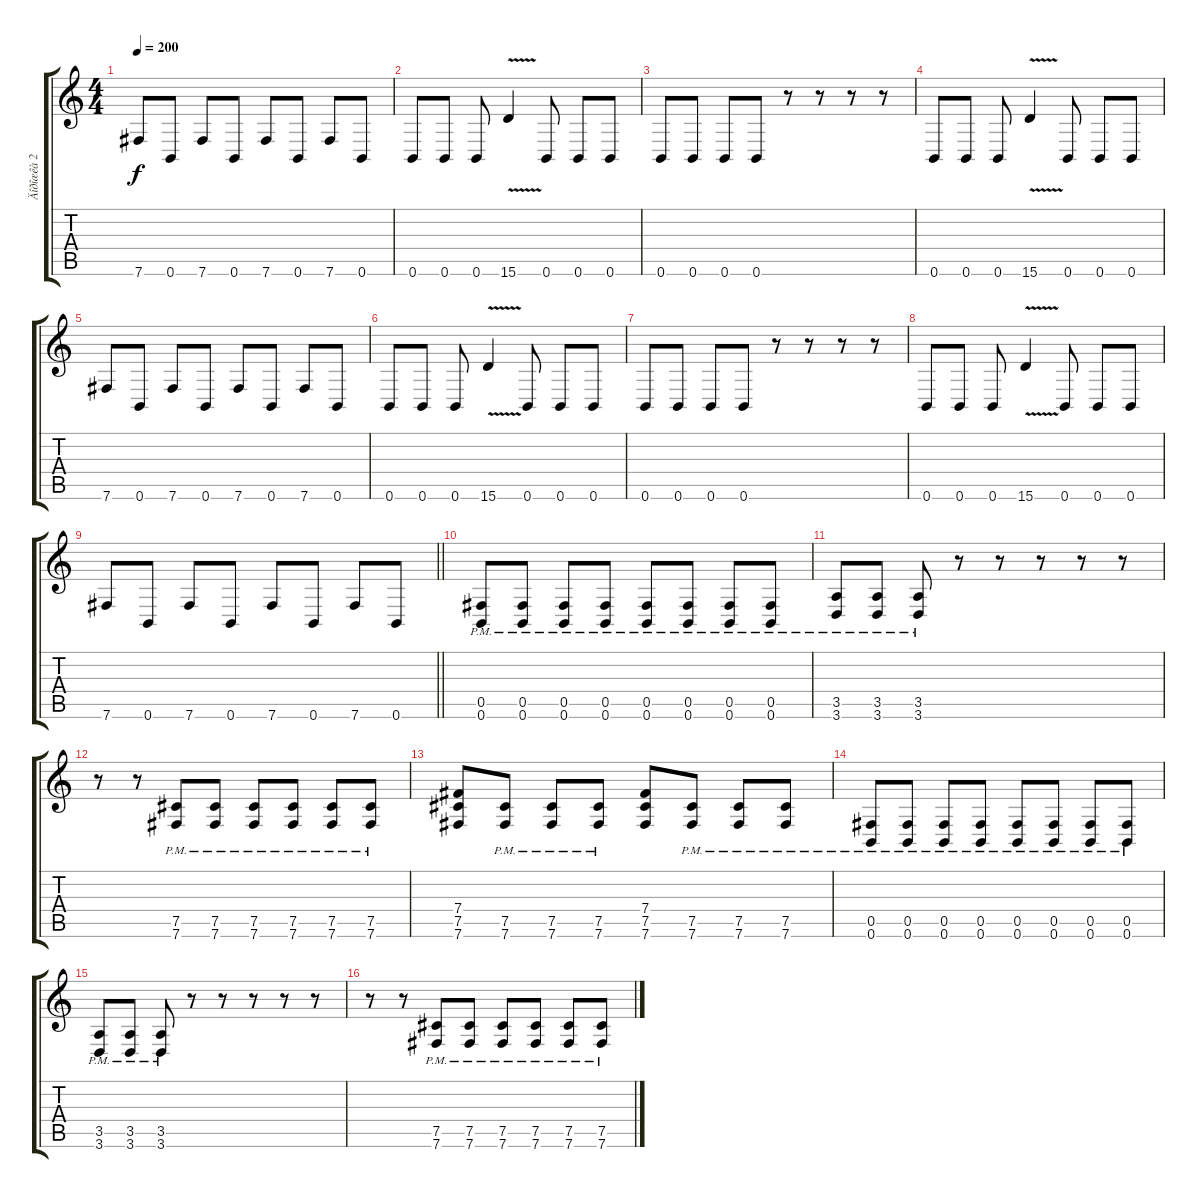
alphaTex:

\track ("Äîðîæêà 2" "Äîðîæêà 2") {instrument distortionguitar}
\staff {score tabs}
\tuning (Db4 Ab3 E3 B2 Gb2 B1) {hide}
\ts (4 4)
\tempo 200
\clef g2
\ks c
7.6.8{dy f} 0.6.8 7.6.8 0.6.8 7.6.8 0.6.8 7.6.8 0.6.8 |
0.6.8 0.6.8 0.6.8 15.6{v}.4 0.6.8 0.6.8 0.6.8 |
0.6.8 0.6.8 0.6.8 0.6.8 r.8 r.8 r.8 r.8 |
0.6.8 0.6.8 0.6.8 15.6{v}.4 0.6.8 0.6.8 0.6.8 |
7.6.8 0.6.8 7.6.8 0.6.8 7.6.8 0.6.8 7.6.8 0.6.8 |
0.6.8 0.6.8 0.6.8 15.6{v}.4 0.6.8 0.6.8 0.6.8 |
0.6.8 0.6.8 0.6.8 0.6.8 r.8 r.8 r.8 r.8 |
0.6.8 0.6.8 0.6.8 15.6{v}.4 0.6.8 0.6.8 0.6.8 |
\barLineRight lightlight
7.6.8 0.6.8 7.6.8 0.6.8 7.6.8 0.6.8 7.6.8 0.6.8 |
(0.5{pm} 0.6{pm}).8 (0.5{pm} 0.6{pm}).8 (0.5{pm} 0.6{pm}).8 (0.5{pm} 0.6{pm}).8 (0.5{pm} 0.6{pm}).8 (0.5{pm} 0.6{pm}).8 (0.5{pm} 0.6{pm}).8 (0.5{pm} 0.6{pm}).8 |
(3.5{pm} 3.6{pm}).8 (3.5{pm} 3.6{pm}).8 (3.5{pm} 3.6{pm}).8 r.8 r.8 r.8 r.8 r.8 |
r.8 r.8 (7.5{pm} 7.6{pm}).8 (7.5{pm} 7.6{pm}).8 (7.5{pm} 7.6{pm}).8 (7.5{pm} 7.6{pm}).8 (7.5{pm} 7.6{pm}).8 (7.5{pm} 7.6{pm}).8 |
(7.4 7.5 7.6).8 (7.5{pm} 7.6{pm}).8 (7.5{pm} 7.6{pm}).8 (7.5{pm} 7.6{pm}).8 (7.4 7.5 7.6).8 (7.5{pm} 7.6{pm}).8 (7.5{pm} 7.6{pm}).8 (7.5{pm} 7.6{pm}).8 |
(0.5{pm} 0.6{pm}).8 (0.5{pm} 0.6{pm}).8 (0.5{pm} 0.6{pm}).8 (0.5{pm} 0.6{pm}).8 (0.5{pm} 0.6{pm}).8 (0.5{pm} 0.6{pm}).8 (0.5{pm} 0.6{pm}).8 (0.5{pm} 0.6{pm}).8 |
(3.5{pm} 3.6{pm}).8 (3.5{pm} 3.6{pm}).8 (3.5{pm} 3.6{pm}).8 r.8 r.8 r.8 r.8 r.8 |
r.8 r.8 (7.5{pm} 7.6{pm}).8 (7.5{pm} 7.6{pm}).8 (7.5{pm} 7.6{pm}).8 (7.5{pm} 7.6{pm}).8 (7.5{pm} 7.6{pm}).8 (7.5{pm} 7.6{pm}).8
